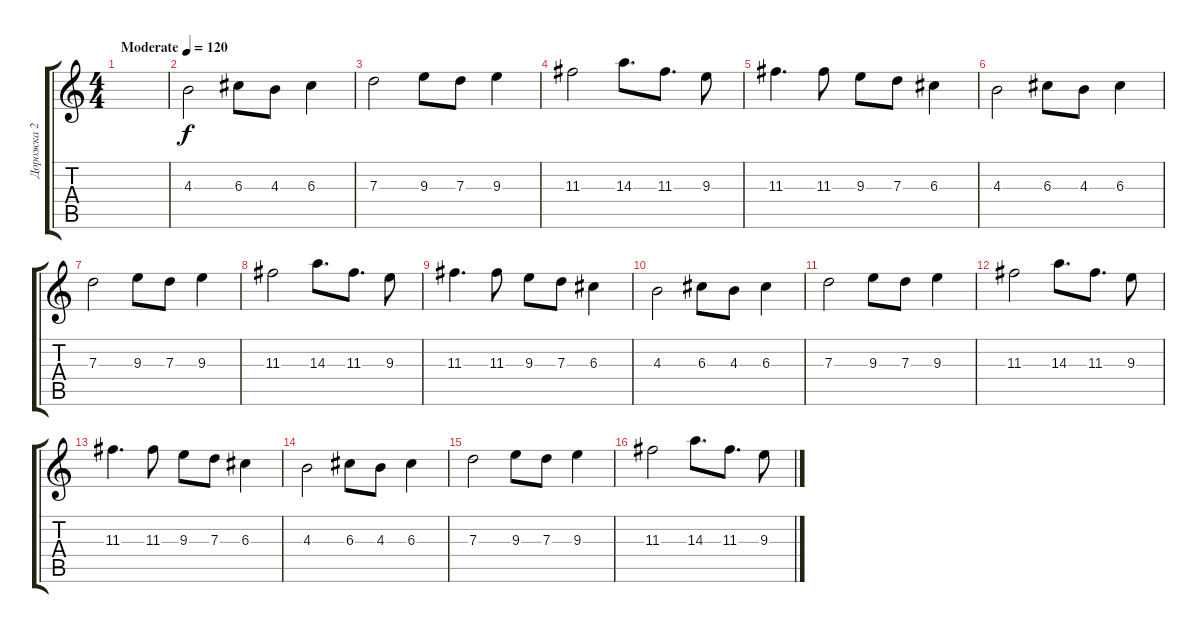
\track ("Дорожка 2" "Дорожка 2") {instrument distortionguitar}
\staff {score tabs}
\tuning (E4 B3 G3 D3 A2 E2) {hide}
\ts (4 4)
\tempo (120 "Moderate")
\clef g2
\ks c
|
4.3.2 6.3.8 4.3.8 6.3.4 |
7.3.2 9.3.8 7.3.8 9.3.4 |
11.3.2 14.3.8{d} 11.3.8{d} 9.3.8 |
11.3.4{d} 11.3.8 9.3.8 7.3.8 6.3.4 |
4.3.2 6.3.8 4.3.8 6.3.4 |
7.3.2 9.3.8 7.3.8 9.3.4 |
11.3.2 14.3.8{d} 11.3.8{d} 9.3.8 |
11.3.4{d} 11.3.8 9.3.8 7.3.8 6.3.4 |
4.3.2 6.3.8 4.3.8 6.3.4 |
7.3.2 9.3.8 7.3.8 9.3.4 |
11.3.2 14.3.8{d} 11.3.8{d} 9.3.8 |
11.3.4{d} 11.3.8 9.3.8 7.3.8 6.3.4 |
4.3.2 6.3.8 4.3.8 6.3.4 |
7.3.2 9.3.8 7.3.8 9.3.4 |
11.3.2 14.3.8{d} 11.3.8{d} 9.3.8
